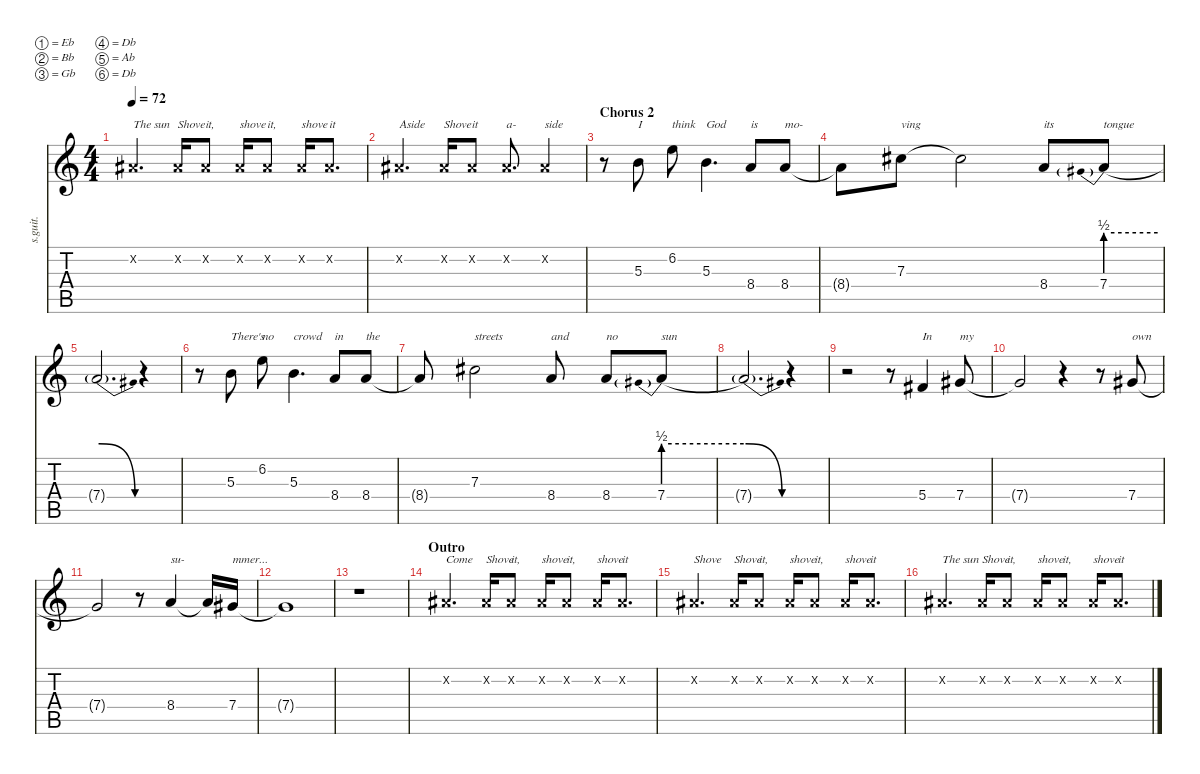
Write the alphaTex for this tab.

\defaultSystemsLayout 4
\hideDynamics
\bracketExtendMode nobrackets
\track ("Chino Moreno" "s.guit.") {instrument trumpet}
\staff {score tabs}
\tuning (Eb4 Bb3 Gb3 Db3 Ab2 Db2)
\displaytranspose 12
\ts (4 4)
\tempo 72
\clef g2
\ks c
0.2{x acc #}.4{d txt "The sun" lyrics (0 "") lyrics (1 "") lyrics (2 "") lyrics (3 "") lyrics (4 "") dy fff} 0.2{x acc #}.16{txt "Shove " lyrics (0 "") lyrics (1 "") lyrics (2 "") lyrics (3 "") lyrics (4 "")} 0.2{x acc #}.8{txt "it, " lyrics (0 "") lyrics (1 "") lyrics (2 "") lyrics (3 "") lyrics (4 "")} 0.2{x acc #}.16{txt "shove " lyrics (0 "") lyrics (1 "") lyrics (2 "") lyrics (3 "") lyrics (4 "")} 0.2{x acc #}.8{txt "it, " lyrics (0 "") lyrics (1 "") lyrics (2 "") lyrics (3 "") lyrics (4 "")} 0.2{x acc #}.16{txt "shove " lyrics (0 "") lyrics (1 "") lyrics (2 "") lyrics (3 "") lyrics (4 "")} 0.2{x acc #}.8{d txt "it" lyrics (0 "") lyrics (1 "") lyrics (2 "") lyrics (3 "") lyrics (4 "")} |
0.2{x acc #}.4{d txt "Aside" lyrics (0 "") lyrics (1 "") lyrics (2 "") lyrics (3 "") lyrics (4 "")} 0.2{x acc #}.16{txt "Shove " lyrics (0 "") lyrics (1 "") lyrics (2 "") lyrics (3 "") lyrics (4 "")} 0.2{x acc #}.8{txt "it " lyrics (0 "") lyrics (1 "") lyrics (2 "") lyrics (3 "") lyrics (4 "")} 0.2{x acc #}.8{d txt "a-" lyrics (0 "") lyrics (1 "") lyrics (2 "") lyrics (3 "") lyrics (4 "")} 0.2{x acc #}.4{txt "side" lyrics (0 "") lyrics (1 "") lyrics (2 "") lyrics (3 "") lyrics (4 "")} |
\section ("" "Chorus 2")
r.8 5.3.8{txt "I " lyrics (0 "") lyrics (1 "") lyrics (2 "") lyrics (3 "") lyrics (4 "")} 6.2.8{txt "think " lyrics (0 "") lyrics (1 "") lyrics (2 "") lyrics (3 "") lyrics (4 "")} 5.3.4{d txt "God " lyrics (0 "") lyrics (1 "") lyrics (2 "") lyrics (3 "") lyrics (4 "")} 8.4.8{txt "is " lyrics (0 "") lyrics (1 "") lyrics (2 "") lyrics (3 "") lyrics (4 "")} 8.4.8{txt "mo-" lyrics (0 "") lyrics (1 "") lyrics (2 "") lyrics (3 "") lyrics (4 "")} |
8.4{t}.8{lyrics (0 "") lyrics (1 "") lyrics (2 "") lyrics (3 "") lyrics (4 "")} 7.3{acc #}.8{txt "ving " lyrics (0 "") lyrics (1 "") lyrics (2 "") lyrics (3 "") lyrics (4 "")} 7.3{t acc #}.2{lyrics (0 "") lyrics (1 "") lyrics (2 "") lyrics (3 "") lyrics (4 "")} 8.4.8{txt "its " lyrics (0 "") lyrics (1 "") lyrics (2 "") lyrics (3 "") lyrics (4 "")} 7.4{be (prebend 0 2 60 2)}.8{txt "tongue" lyrics (0 "") lyrics (1 "") lyrics (2 "") lyrics (3 "") lyrics (4 "")} |
7.4{be (release 0 2 60 0) t}.2{d lyrics (0 "") lyrics (1 "") lyrics (2 "") lyrics (3 "") lyrics (4 "")} r.4 |
r.8 5.3.8{txt "There's " lyrics (0 "") lyrics (1 "") lyrics (2 "") lyrics (3 "") lyrics (4 "")} 6.2.8{txt "no " lyrics (0 "") lyrics (1 "") lyrics (2 "") lyrics (3 "") lyrics (4 "")} 5.3.4{d txt "crowd " lyrics (0 "") lyrics (1 "") lyrics (2 "") lyrics (3 "") lyrics (4 "")} 8.4.8{txt "in " lyrics (0 "") lyrics (1 "") lyrics (2 "") lyrics (3 "") lyrics (4 "")} 8.4.8{txt "the " lyrics (0 "") lyrics (1 "") lyrics (2 "") lyrics (3 "") lyrics (4 "")} |
8.4{t}.8{lyrics (0 "") lyrics (1 "") lyrics (2 "") lyrics (3 "") lyrics (4 "")} 7.3{acc #}.2{txt "streets " lyrics (0 "") lyrics (1 "") lyrics (2 "") lyrics (3 "") lyrics (4 "")} 8.4.8{txt "and " lyrics (0 "") lyrics (1 "") lyrics (2 "") lyrics (3 "") lyrics (4 "")} 8.4.8{txt "no " lyrics (0 "") lyrics (1 "") lyrics (2 "") lyrics (3 "") lyrics (4 "")} 7.4{be (prebend 0 2 60 2)}.8{txt "sun" lyrics (0 "") lyrics (1 "") lyrics (2 "") lyrics (3 "") lyrics (4 "")} |
7.4{be (release 0 2 60 0) t}.2{d lyrics (0 "") lyrics (1 "") lyrics (2 "") lyrics (3 "") lyrics (4 "")} r.4 |
r.2 r.8 5.4{acc #}.4{txt "In " lyrics (0 "") lyrics (1 "") lyrics (2 "") lyrics (3 "") lyrics (4 "")} 7.4{acc #}.8{txt "my " lyrics (0 "") lyrics (1 "") lyrics (2 "") lyrics (3 "") lyrics (4 "")} |
7.4{t acc #}.2{lyrics (0 "") lyrics (1 "") lyrics (2 "") lyrics (3 "") lyrics (4 "")} r.4 r.8 7.4{acc #}.8{txt "own " lyrics (0 "") lyrics (1 "") lyrics (2 "") lyrics (3 "") lyrics (4 "")} |
7.4{t acc #}.2{lyrics (0 "") lyrics (1 "") lyrics (2 "") lyrics (3 "") lyrics (4 "")} r.8 8.4.4{txt "su-" lyrics (0 "") lyrics (1 "") lyrics (2 "") lyrics (3 "") lyrics (4 "")} 8.4{t}.16{lyrics (0 "") lyrics (1 "") lyrics (2 "") lyrics (3 "") lyrics (4 "")} 7.4{acc #}.16{txt "mmer..." lyrics (0 "") lyrics (1 "") lyrics (2 "") lyrics (3 "") lyrics (4 "")} |
7.4{t acc #}.1{lyrics (0 "") lyrics (1 "") lyrics (2 "") lyrics (3 "") lyrics (4 "")} |
r.1 |
\section ("" "Outro")
0.2{x acc #}.4{d txt "Come" lyrics (0 "") lyrics (1 "") lyrics (2 "") lyrics (3 "") lyrics (4 "")} 0.2{x acc #}.16{txt "Shove " lyrics (0 "") lyrics (1 "") lyrics (2 "") lyrics (3 "") lyrics (4 "")} 0.2{x acc #}.8{txt "it, " lyrics (0 "") lyrics (1 "") lyrics (2 "") lyrics (3 "") lyrics (4 "")} 0.2{x acc #}.16{txt "shove " lyrics (0 "") lyrics (1 "") lyrics (2 "") lyrics (3 "") lyrics (4 "")} 0.2{x acc #}.8{txt "it, " lyrics (0 "") lyrics (1 "") lyrics (2 "") lyrics (3 "") lyrics (4 "")} 0.2{x acc #}.16{txt "shove " lyrics (0 "") lyrics (1 "") lyrics (2 "") lyrics (3 "") lyrics (4 "")} 0.2{x acc #}.8{d txt "it" lyrics (0 "") lyrics (1 "") lyrics (2 "") lyrics (3 "") lyrics (4 "")} |
0.2{x acc #}.4{d txt "Shove" lyrics (0 "") lyrics (1 "") lyrics (2 "") lyrics (3 "") lyrics (4 "")} 0.2{x acc #}.16{txt "Shove " lyrics (0 "") lyrics (1 "") lyrics (2 "") lyrics (3 "") lyrics (4 "")} 0.2{x acc #}.8{txt "it, " lyrics (0 "") lyrics (1 "") lyrics (2 "") lyrics (3 "") lyrics (4 "")} 0.2{x acc #}.16{txt "shove " lyrics (0 "") lyrics (1 "") lyrics (2 "") lyrics (3 "") lyrics (4 "")} 0.2{x acc #}.8{txt "it, " lyrics (0 "") lyrics (1 "") lyrics (2 "") lyrics (3 "") lyrics (4 "")} 0.2{x acc #}.16{txt "shove " lyrics (0 "") lyrics (1 "") lyrics (2 "") lyrics (3 "") lyrics (4 "")} 0.2{x acc #}.8{d txt "it" lyrics (0 "") lyrics (1 "") lyrics (2 "") lyrics (3 "") lyrics (4 "")} |
0.2{x acc #}.4{d txt "The sun" lyrics (0 "") lyrics (1 "") lyrics (2 "") lyrics (3 "") lyrics (4 "")} 0.2{x acc #}.16{txt "Shove " lyrics (0 "") lyrics (1 "") lyrics (2 "") lyrics (3 "") lyrics (4 "")} 0.2{x acc #}.8{txt "it, " lyrics (0 "") lyrics (1 "") lyrics (2 "") lyrics (3 "") lyrics (4 "")} 0.2{x acc #}.16{txt "shove " lyrics (0 "") lyrics (1 "") lyrics (2 "") lyrics (3 "") lyrics (4 "")} 0.2{x acc #}.8{txt "it, " lyrics (0 "") lyrics (1 "") lyrics (2 "") lyrics (3 "") lyrics (4 "")} 0.2{x acc #}.16{txt "shove " lyrics (0 "") lyrics (1 "") lyrics (2 "") lyrics (3 "") lyrics (4 "")} 0.2{x acc #}.8{d txt "it" lyrics (0 "") lyrics (1 "") lyrics (2 "") lyrics (3 "") lyrics (4 "")}
